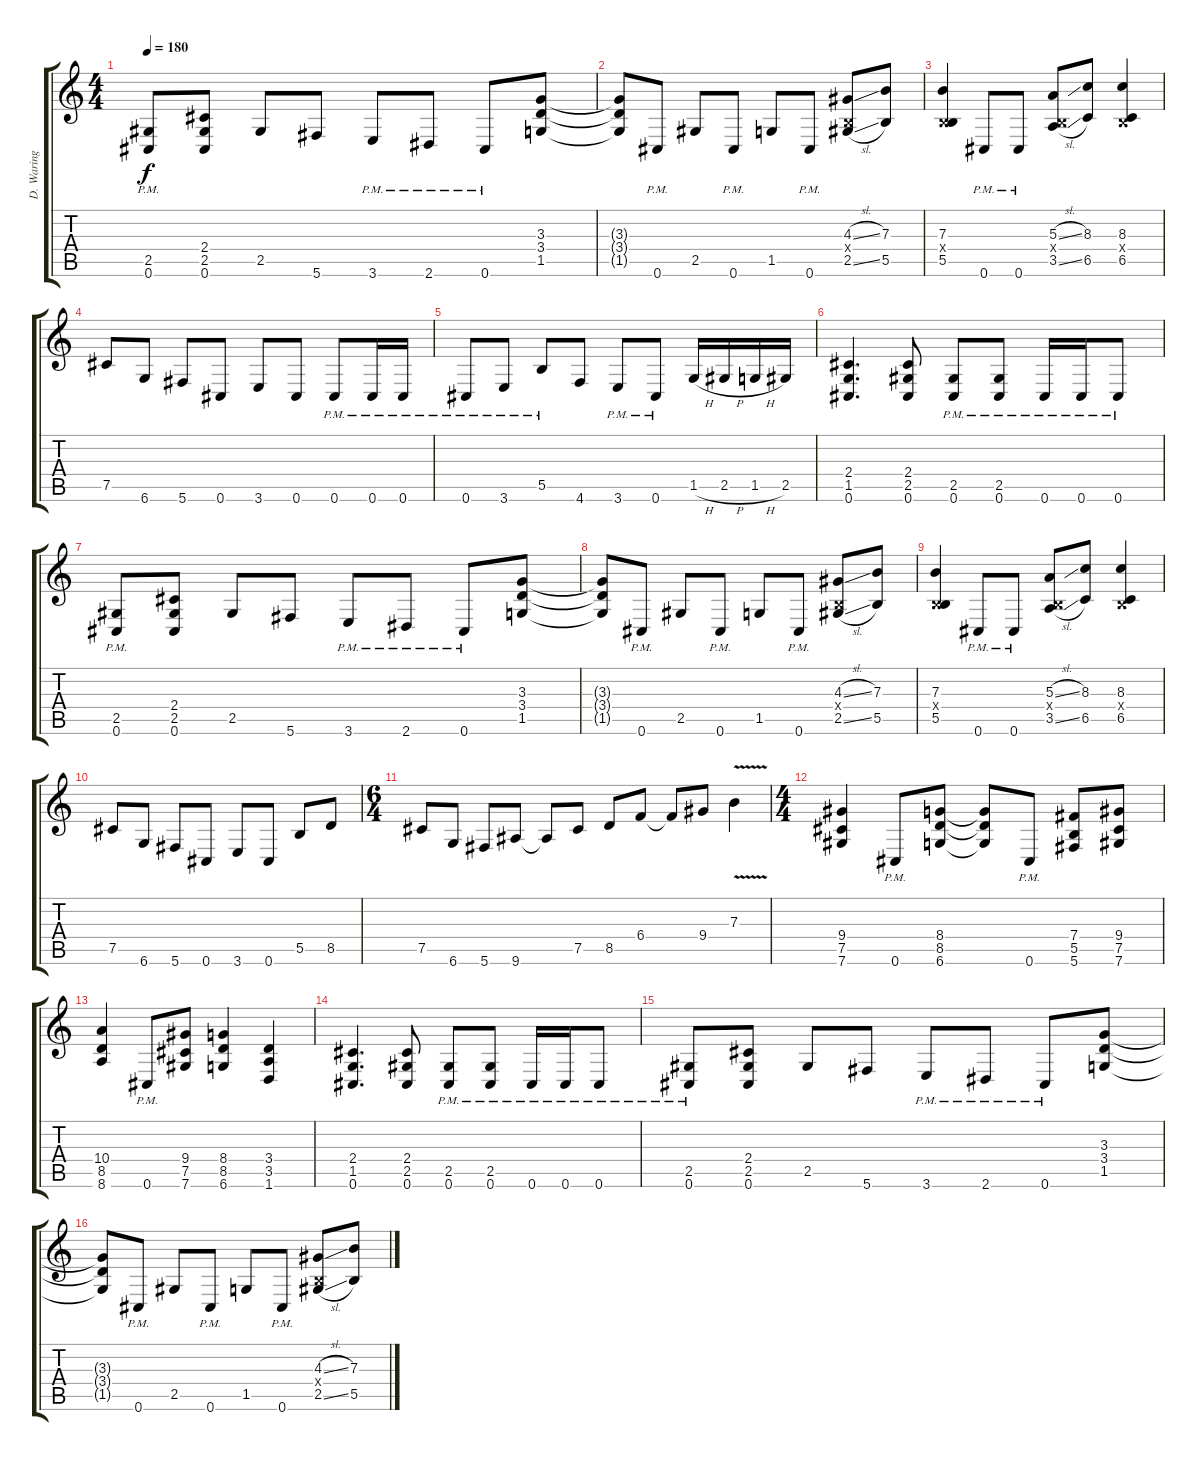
\track ("D. Waring Gtr." "D. Waring ") {instrument distortionguitar}
\staff {score tabs}
\tuning (Db4 Ab3 E3 B2 Gb2 Db2) {hide}
\ts (4 4)
\tempo 180
\clef g2
\ks c
(2.5{pm} 0.6{pm}).8{dy f} (2.4 2.5 0.6).8 2.5.8 5.6.8 3.6{pm}.8 2.6{pm}.8 0.6{pm}.8 (3.3 3.4 1.5).8 |
(3.3{t} 3.4{t} 1.5{t}).8 0.6{pm}.8 2.5.8 0.6{pm}.8 1.5.8 0.6{pm}.8 (4.3{sl} 0.4{x} 2.5{sl}).8 (7.3 5.5).8 |
(7.3 0.4{x} 5.5).4 0.6{pm}.8 0.6{pm}.8 (5.3{sl} 0.4{x} 3.5{sl}).8 (8.3 6.5).8 (8.3 0.4{x} 6.5).4 |
7.5.8 6.6.8 5.6.8 0.6.8 3.6.8 0.6.8 0.6{pm}.8 0.6{pm}.16 0.6{pm}.16 |
0.6{pm}.8 3.6{pm}.8 5.5{pm}.8 4.6.8 3.6{pm}.8 0.6{pm}.8 1.5{h}.16 2.5{h}.16 1.5{h}.16 2.5.16 |
(2.4 1.5 0.6).4{d} (2.4 2.5 0.6).8 (2.5{pm} 0.6{pm}).8 (2.5{pm} 0.6{pm}).8 0.6{pm}.16 0.6{pm}.16 0.6{pm}.8 |
(2.5{pm} 0.6{pm}).8 (2.4 2.5 0.6).8 2.5.8 5.6.8 3.6{pm}.8 2.6{pm}.8 0.6{pm}.8 (3.3 3.4 1.5).8 |
(3.3{t} 3.4{t} 1.5{t}).8 0.6{pm}.8 2.5.8 0.6{pm}.8 1.5.8 0.6{pm}.8 (4.3{sl} 0.4{x} 2.5{sl}).8 (7.3 5.5).8 |
(7.3 0.4{x} 5.5).4 0.6{pm}.8 0.6{pm}.8 (5.3{sl} 0.4{x} 3.5{sl}).8 (8.3 6.5).8 (8.3 0.4{x} 6.5).4 |
7.5.8 6.6.8 5.6.8 0.6.8 3.6.8 0.6.8 5.5.8 8.5.8 |
\ts (6 4)
7.5.8 6.6.8 5.6.8 9.6.8 9.6{t}.8 7.5.8 8.5.8 6.4.8 6.4{t}.8 9.4.8 7.3{v}.4 |
\ts (4 4)
(9.4 7.5 7.6).4 0.6{pm}.8 (8.4 8.5 6.6).8 (8.4{t} 8.5{t} 6.6{t}).8 0.6{pm}.8 (7.4 5.5 5.6).8 (9.4 7.5 7.6).8 |
(10.4 8.5 8.6).4 0.6{pm}.8 (9.4 7.5 7.6).8 (8.4 8.5 6.6).4 (3.4 3.5 1.6).4 |
(2.4 1.5 0.6).4{d} (2.4 2.5 0.6).8 (2.5{pm} 0.6{pm}).8 (2.5{pm} 0.6{pm}).8 0.6{pm}.16 0.6{pm}.16 0.6{pm}.8 |
(2.5{pm} 0.6{pm}).8 (2.4 2.5 0.6).8 2.5.8 5.6.8 3.6{pm}.8 2.6{pm}.8 0.6{pm}.8 (3.3 3.4 1.5).8 |
(3.3{t} 3.4{t} 1.5{t}).8 0.6{pm}.8 2.5.8 0.6{pm}.8 1.5.8 0.6{pm}.8 (4.3{sl} 0.4{x} 2.5{sl}).8 (7.3 5.5).8
